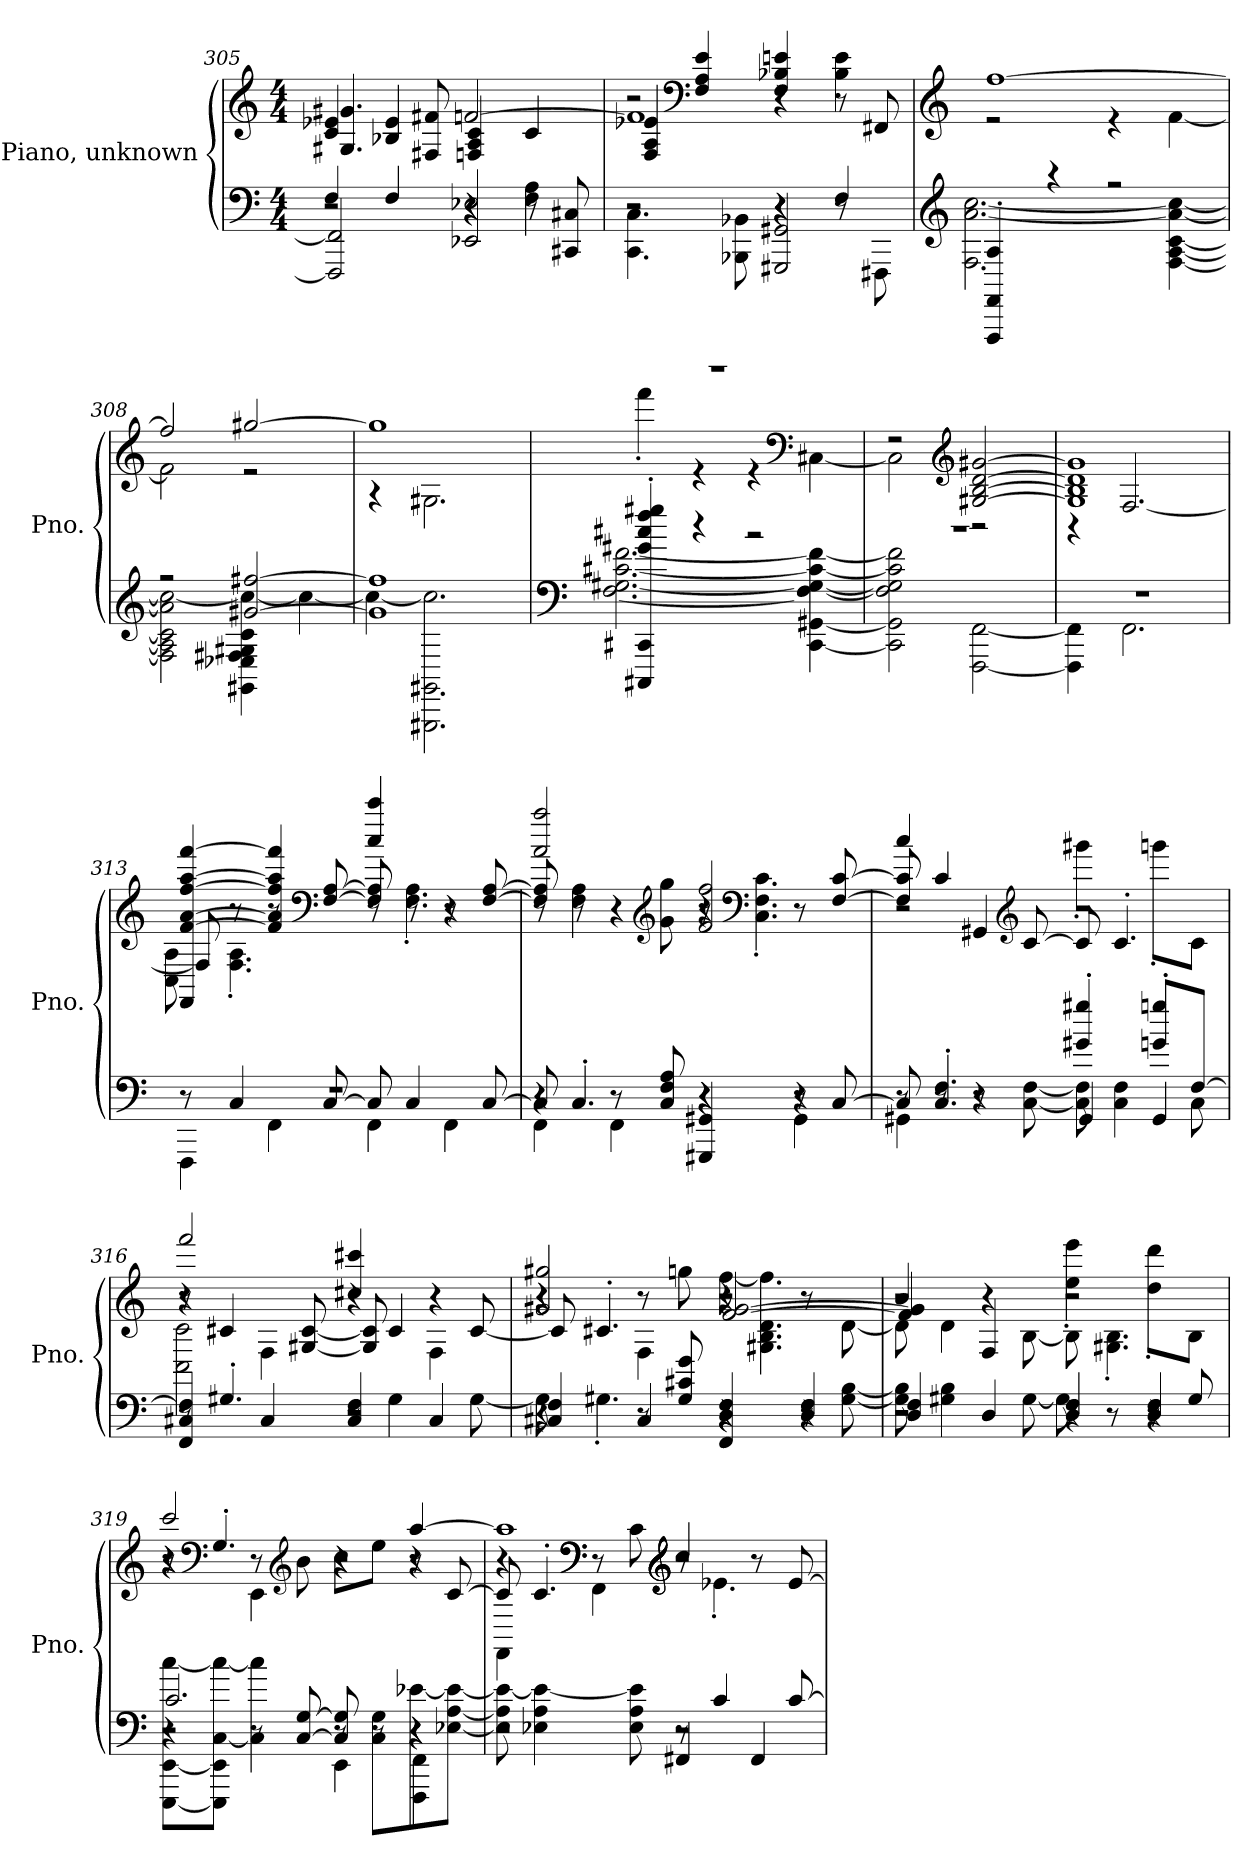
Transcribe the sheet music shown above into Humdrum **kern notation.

**kern	**kern
*part1	*part1
*staff2	*staff1
*I"Piano, unknown	*
*I'Pno.	*
!!LO:LB:g=z
*clefF4	*clefG2
*k[]	*k[]
*M4/4	*M4/4
=305	=305
*^	*^
*	*^	*	*
4F/	2r	2FFF/] 2FF/]	4c/ 4e-X/	4.G#X/ 4.g#X/
4F/	.	.	4B-X/ 4e-/	.
.	.	.	.	8F#X/ 8f#X/
4r	4r	2EE-X/ 2E-X/	[2fn/	4Fn/ 4A/ 4c/
8r	4F\ 4A\	.	.	4c/
8CC#X/ 8C#X/	.	.	.	.
=306	=306	=306	=306	=306
*	*	*	*	*^
2r	4.CC\ 4.C\	2r	1f]	2r	4F/ 4A/ 4e-X/
*	*	*	*clefF4	*	*
.	.	.	.	.	4F/ 4A/ 4e-/
.	8BBB-X\ 8BB-X\	.	.	.	.
4r	4r	2GGG#X/ 2GG#X/	.	4r	4F/ 4B-X/ 4en/
4F/	8r	.	.	4B-\ 4e\	8r
.	8FFF#X\	.	.	.	8FF#X/
*v	*v	*v	*	*	*
*	*v	*v	*v
=307	=307
*clefG2	*clefG2
*^	*^
4FFF/' 4FF/' 4A/'	2.F\ [2.a\ [2.cc\	[1ff	2r
4r	.	.	.
2r	.	.	4r
.	[4F\ [4A\ [4c\ 4a\_ 4cc\_	.	[4f\
=308	=308	=308	=308
2r	2F\] 2A\] 2c\] 2a\] 2cc\_	2ff/]	2f\]
[2g#X/ [2ff#X/	4GG#X\ 4E-X\ 4F#X\ 4G#X\ 4c\ 4cc\_	[2gg#X/	2r
.	4cc\_	.	.
!!LO:LB:g=z	!!
=309	=309	=309	=309
1g#] 1ff#]	4cc\_	1gg#]	4r
.	2.GGG#X\ 2.GG#X\ 2.cc\]	.	2.G#X\
=310	=310	=310	=310
*clefF4	*	*	*
4CCC#X/' 4CC#X/' 4g#X/' 4cc#X/' 4ff/' 4gg#X/'	[2.F\ [2.G#X\ [2.c#X\ [2.f\	1r	4fff'\
4r	.	.	4r
2r	.	.	4r
*	*	*clefF4	*
.	[4CC#\ [4GG#X\ 4F\_ 4G#\_ 4c#\_ 4f\_	.	[4C#X\
=311	=311	=311	=311
1r	2CC#\] 2GG#\] 2F\] 2G#\] 2c#\] 2f\]	2r	2C#\]
*	*	*clefG2	*
.	[2FFF\ [2FF\	[2G#X/ [2B/ [2d/ [2g#X/	2r
=312	=312	=312	=312
1r	4FFF\] 4FF\]	1G#] 1B] 1d] 1g#]	4r
.	2.FF\	.	[2.F/
=313	=313	=313	=313
*	*^	*	*^
1r	4FFF\	8r	4FF/ [4f/ [4a/ [4ff/ [4aa/ [4fff/	8C\ 8A\	8F/]
.	.	4C/	.	4.F\' 4.A\'	8r
.	4FF\	.	4f/] 4a/] 4ff/] 4aa/] 4fff/]	.	8r
*	*	*	*clefF4	*	*
.	.	[8C/	.	.	[8F/ [8A/
.	4FF\	8C/]	4cc/ 4ccc/	8r	8F/] 8A/]
.	.	4C/	.	4.F\' 4.A\'	8r
.	4FF\	.	4r	.	8r
.	.	[8C/	.	.	[8F/ [8A/
!!LO:PB:g=z	!!	!!
=314	=314	=314	=314	=314	=314
4r	4FF\	8C/]	2a/ 2aa/	8r	8F/] 8A/]
.	.	4.C'/	.	4F\ 4A\	8r
8r	4FF\	.	.	.	4r
*	*	*	*clefG2	*	*
8C/ 8F/ 8A/	.	.	.	8g\ 8gg\	.
4GGG#X/ 4GG#X/	4r	4r	2f/ 2ff/	8r	4r
*	*	*	*clefF4	*	*
.	.	.	.	4.C\' 4.F\' 4.c\'	.
4r	4GG#\	8r	.	.	8r
.	.	[8C/	.	.	[8F/ [8c/
=315	=315	=315	=315	=315	=315
8r	4GG#X\	8C/]	4cc/	2r	8F/] 8c/]
4.C/' 4.F/'	.	8r	.	.	4c/
.	8r	4r	4GG#X/	.	.
*	*	*	*clefG2	*	*
.	[8C\ [8F\	.	.	.	[8c/
4g#X/' 4gg#X/'	8C\] 8F\]	4GG#/	2r	4ggg#X'\	8c/]
.	4C\ 4F\	.	.	.	4.c'/
8gn/' 8ggn/'L	.	4GG#/	.	8gggn'\L	.
[8F/J	8C\	.	.	8c\J	.
!!LO:LB:g=z	!!	!!
=316	=316	=316	=316	=316	=316
4FF/ 4C#X/ 4F/]	2f\ 2ff\	8r	2fff/	8r	4r
.	.	4.G#X'/	.	4c#X/	.
4C#/	.	.	.	.	4F\
.	.	.	.	[8G#X/ [8c#/	.
2r	8r	4C#/ 4F/	4cc#X/ 4ccc#X/	8G#/] 8c#/]	4r
.	4G#\	.	.	4c#/	.
.	.	4C#/	4r	.	4F\
.	[8G#\	.	.	[8c#/	.
=317	=317	=317	=317	=317	=317
*	*	*	*	*	*^
4r	8G#\]	4C#X/ 4F/	2g#X/ 2gg#X/	4r	8c#/]	4r
.	4.G#X'\	.	.	.	4.c#X'/	.
8r	.	4C#/	.	8r	.	4F\
8G#/ 8c#X/ 8g/	.	.	.	8ggn\	.	.
4FF/ 4D/ 4F/	4r	4r	2r	[8ff\	[2f/ [2g#/	4r
.	.	.	.	4.G#X\ 4.B\ 4.d\ 4.ff\]	.	.
4r	8r	4D/ 4F/	.	.	.	8r
.	[8G#\ [8B\	.	.	.	.	[8d\
=318	=318	=318	=318	=318	=318	=318
2r	8G#\] 8B\]	4D/ 4F/	4b/	2r	4f/] 4g#/]	8d\]
.	4G#X\ 4B\	.	.	.	.	4d\
.	.	4D/	4F/	.	4r	.
.	[8G#\	.	.	.	.	[8B\
4D/ 4F/	8G#\]	4r	2r	4ee\' 4eee\'	2r	8B\]
.	8r	.	.	.	.	4.G#X\' 4.B\'
8r	4r	4D/ 4F/	.	8dd\' 8ddd\'L	.	.
8G#/	.	.	.	8B\J	.	.
!!LO:LB:g=z	!!	!!	!!
=319	=319	=319	=319	=319	=319	=319
*	*	*^	*	*	*	*
4r	[8EEE\ [8EE\ [8cc\L	2.c/	2r	2ccc/	4r	8r	4r
*	*	*	*	*clefF4	*	*	*
.	8EEE\] 8EE\] [8C\ 8cc\_J	.	.	.	.	4.G'/	.
8r	4C\] 4cc\]	.	.	.	8r	.	4EE\
*	*	*	*	*clefG2	*	*	*
[8C/ [8G/	.	.	.	.	8b\	.	.
8C/] 8G/]	8r	.	4EE\	4r	8cc\L	4r	2r
8r	8C\ 8G\L	.	.	.	8ee\J	.	.
4r	[8e-X\	4r	4FFF\ 4FF\	[4aa/	4r	8r	.
.	[8E-X\ [8A\ 8e-\_J	.	.	.	.	[8c/	.
*	*	*v	*v	*	*	*	*
=320	=320	=320	=320	=320	=320	=320
2r	8E-\] 8A\] 8e-\_	2r	1aa]	4r	8c/]	4FF\
.	4E-X\ 4A\ 4e-\_	.	.	.	4.c'/	.
*	*	*	*clefF4	*	*	*
.	.	.	.	8r	.	4FF\
.	8E-\ 8A\ 8e-\]	.	.	8c\	.	.
*	*	*	*clefG2	*	*	*
8r	2r	4FF#X/	.	8r	4cc/	2r
4c/	.	.	.	4.e-X'\	.	.
.	.	4FF#/	.	.	8r	.
[8c/	.	.	.	.	[8e-/	.
*v	*v	*v	*	*	*	*
*	*v	*v	*v	*v
=	=
*-	*-
